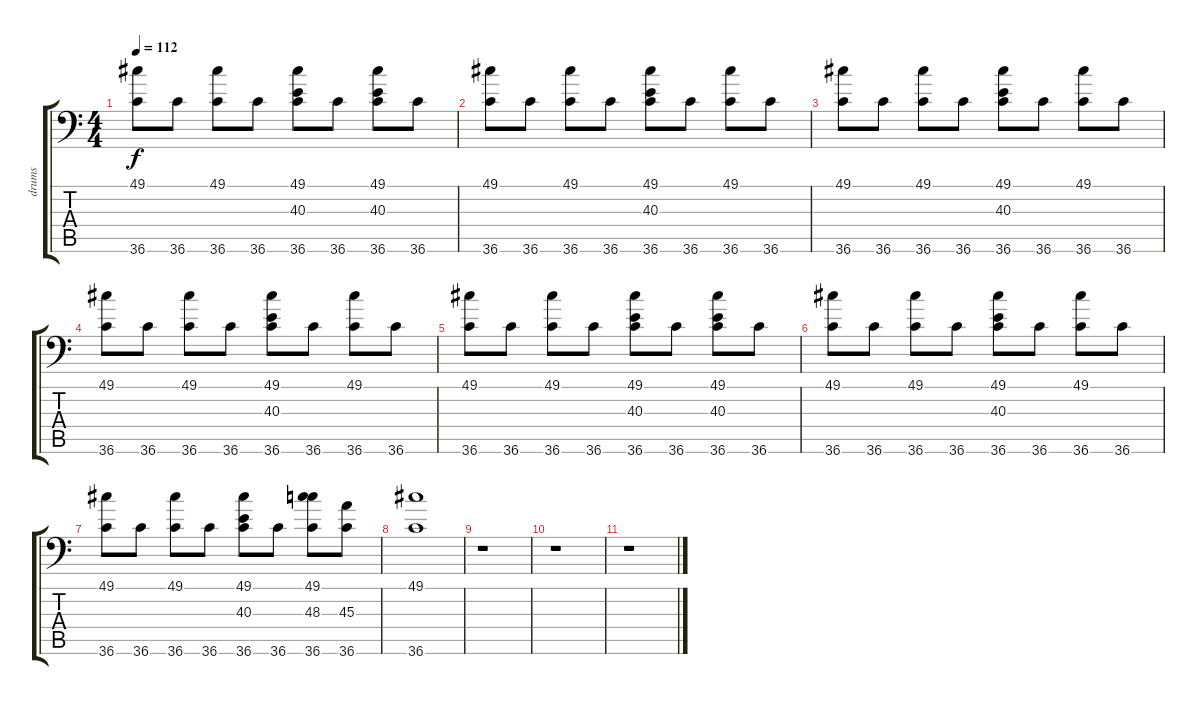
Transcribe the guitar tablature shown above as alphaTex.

\track ("drums" "drums") {instrument acousticgrandpiano}
\staff {score tabs}
\tuning (C-1 C-1 C-1 C-1 C-1 C-1) {hide}
\ts (4 4)
\tempo 112
\clef f4
\ks c
(49.1 36.6).8{dy f} 36.6.8 (49.1 36.6).8 36.6.8 (49.1 40.3 36.6).8 36.6.8 (49.1 40.3 36.6).8 36.6.8 |
(49.1 36.6).8 36.6.8 (49.1 36.6).8 36.6.8 (49.1 40.3 36.6).8 36.6.8 (49.1 36.6).8 36.6.8 |
(49.1 36.6).8 36.6.8 (49.1 36.6).8 36.6.8 (49.1 40.3 36.6).8 36.6.8 (49.1 36.6).8 36.6.8 |
(49.1 36.6).8 36.6.8 (49.1 36.6).8 36.6.8 (49.1 40.3 36.6).8 36.6.8 (49.1 36.6).8 36.6.8 |
(49.1 36.6).8 36.6.8 (49.1 36.6).8 36.6.8 (49.1 40.3 36.6).8 36.6.8 (49.1 40.3 36.6).8 36.6.8 |
(49.1 36.6).8 36.6.8 (49.1 36.6).8 36.6.8 (49.1 40.3 36.6).8 36.6.8 (49.1 36.6).8 36.6.8 |
(49.1 36.6).8 36.6.8 (49.1 36.6).8 36.6.8 (49.1 40.3 36.6).8 36.6.8 (49.1 48.3 36.6).8 (45.3 36.6).8 |
(49.1 36.6).1 |
r.1 |
r.1 |
r.1
